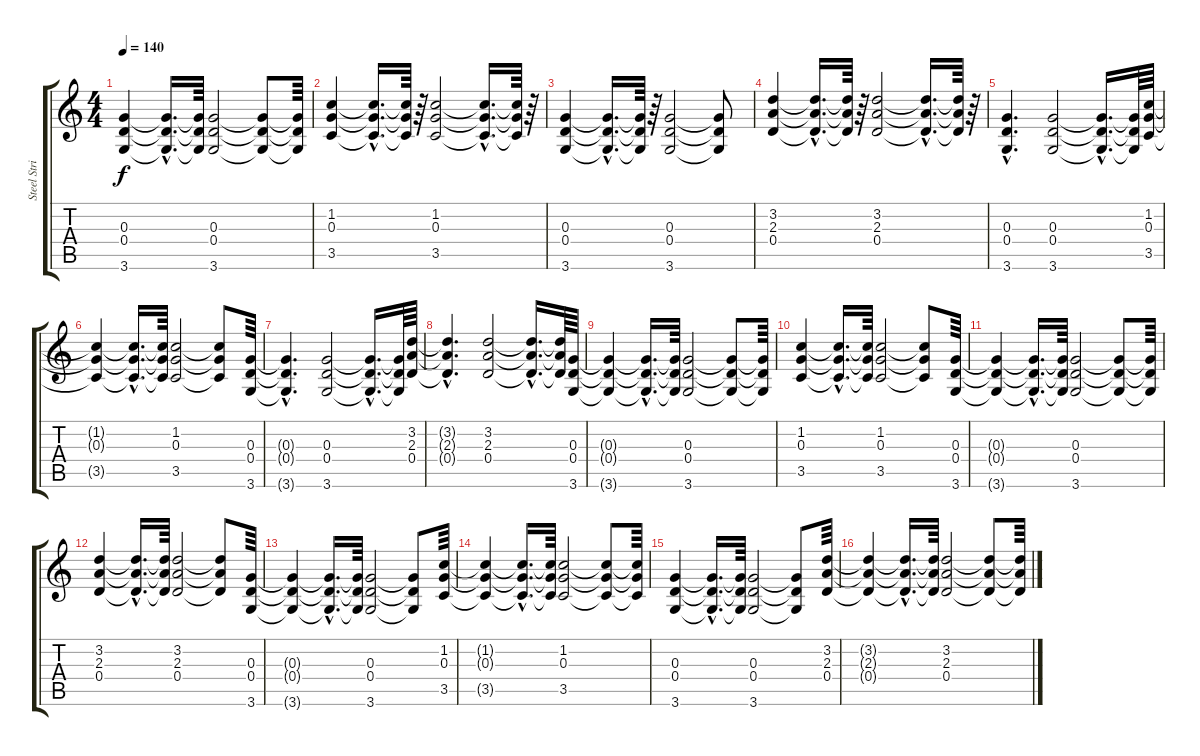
\track ("Steel String" "Steel Stri") {instrument acousticguitarsteel}
\staff {score tabs}
\tuning (E4 B3 G3 D3 A2 E2) {hide}
\ts (4 4)
\tempo 140
\clef g2
\ks c
(0.3 0.4 3.6).4{dy f instrument acousticguitarsteel} (0.3{hac t} 0.4{hac t} 3.6{hac t}).16{d} (0.3{t} 0.4{t} 3.6{t}).64 (0.3 0.4 3.6).2 (0.3{t} 0.4{t} 3.6{t}).8 (0.3{t} 0.4{t} 3.6{t}).64 |
(1.2 0.3 3.5).4 (1.2{hac t} 0.3{hac t} 3.5{hac t}).16{d} (1.2{t} 0.3{t} 3.5{t}).64 r.64 (1.2 0.3 3.5).2 (1.2{hac t} 0.3{hac t} 3.5{hac t}).16{d} (1.2{t} 0.3{t} 3.5{t}).64 r.64 |
(0.3 0.4 3.6).4 (0.3{hac t} 0.4{hac t} 3.6{hac t}).16{d} (0.3{t} 0.4{t} 3.6{t}).64 r.64 (0.3 0.4 3.6).2 (0.3{t} 0.4{t} 3.6{t}).8 |
(3.2 2.3 0.4).4 (3.2{hac t} 2.3{hac t} 0.4{hac t}).16{d} (3.2{t} 2.3{t} 0.4{t}).64 r.64 (3.2 2.3 0.4).2 (3.2{hac t} 2.3{hac t} 0.4{hac t}).16{d} (3.2{t} 2.3{t} 0.4{t}).64 r.64 |
(0.3{hac} 0.4{hac} 3.6{hac}).4{d} (0.3 0.4 3.6).2 (0.3{hac t} 0.4{hac t} 3.6{hac t}).16{d} (0.3{t} 0.4{t} 3.6{t}).64 (1.2 0.3 3.5).64 |
(1.2{t} 0.3{t} 3.5{t}).4 (1.2{hac t} 0.3{hac t} 3.5{hac t}).16{d} (1.2{t} 0.3{t} 3.5{t}).64 (1.2 0.3 3.5).2 (1.2{t} 0.3{t} 3.5{t}).8 (0.3 0.4 3.6).64 |
(0.3{hac t} 0.4{hac t} 3.6{hac t}).4{d} (0.3 0.4 3.6).2 (0.3{hac t} 0.4{hac t} 3.6{hac t}).16{d} (0.3{t} 0.4{t} 3.6{t}).64 (3.2 2.3 0.4).64 |
(3.2{hac t} 2.3{hac t} 0.4{hac t}).4{d} (3.2 2.3 0.4).2 (3.2{hac t} 2.3{hac t} 0.4{hac t}).16{d} (3.2{t} 2.3{t} 0.4{t}).64 (0.3 0.4 3.6).64 |
(0.3{t} 0.4{t} 3.6{t}).4 (0.3{hac t} 0.4{hac t} 3.6{hac t}).16{d} (0.3{t} 0.4{t} 3.6{t}).64 (0.3 0.4 3.6).2 (0.3{t} 0.4{t} 3.6{t}).8 (0.3{t} 0.4{t} 3.6{t}).64 |
(1.2 0.3 3.5).4 (1.2{hac t} 0.3{hac t} 3.5{hac t}).16{d} (1.2{t} 0.3{t} 3.5{t}).64 (1.2 0.3 3.5).2 (1.2{t} 0.3{t} 3.5{t}).8 (0.3 0.4 3.6).64 |
(0.3{t} 0.4{t} 3.6{t}).4 (0.3{hac t} 0.4{hac t} 3.6{hac t}).16{d} (0.3{t} 0.4{t} 3.6{t}).64 (0.3 0.4 3.6).2 (0.3{t} 0.4{t} 3.6{t}).8 (0.3{t} 0.4{t} 3.6{t}).64 |
(3.2 2.3 0.4).4 (3.2{hac t} 2.3{hac t} 0.4{hac t}).16{d} (3.2{t} 2.3{t} 0.4{t}).64 (3.2 2.3 0.4).2 (3.2{t} 2.3{t} 0.4{t}).8 (0.3 0.4 3.6).64 |
(0.3{t} 0.4{t} 3.6{t}).4 (0.3{hac t} 0.4{hac t} 3.6{hac t}).16{d} (0.3{t} 0.4{t} 3.6{t}).64 (0.3 0.4 3.6).2 (0.3{t} 0.4{t} 3.6{t}).8 (1.2 0.3 3.5).64 |
(1.2{t} 0.3{t} 3.5{t}).4 (1.2{hac t} 0.3{hac t} 3.5{hac t}).16{d} (1.2{t} 0.3{t} 3.5{t}).64 (1.2 0.3 3.5).2 (1.2{t} 0.3{t} 3.5{t}).8 (1.2{t} 0.3{t} 3.5{t}).64 |
(0.3 0.4 3.6).4 (0.3{hac t} 0.4{hac t} 3.6{hac t}).16{d} (0.3{t} 0.4{t} 3.6{t}).64 (0.3 0.4 3.6).2 (0.3{t} 0.4{t} 3.6{t}).8 (3.2 2.3 0.4).64 |
(3.2{t} 2.3{t} 0.4{t}).4 (3.2{hac t} 2.3{hac t} 0.4{hac t}).16{d} (3.2{t} 2.3{t} 0.4{t}).64 (3.2 2.3 0.4).2 (3.2{t} 2.3{t} 0.4{t}).8 (3.2{t} 2.3{t} 0.4{t}).64
